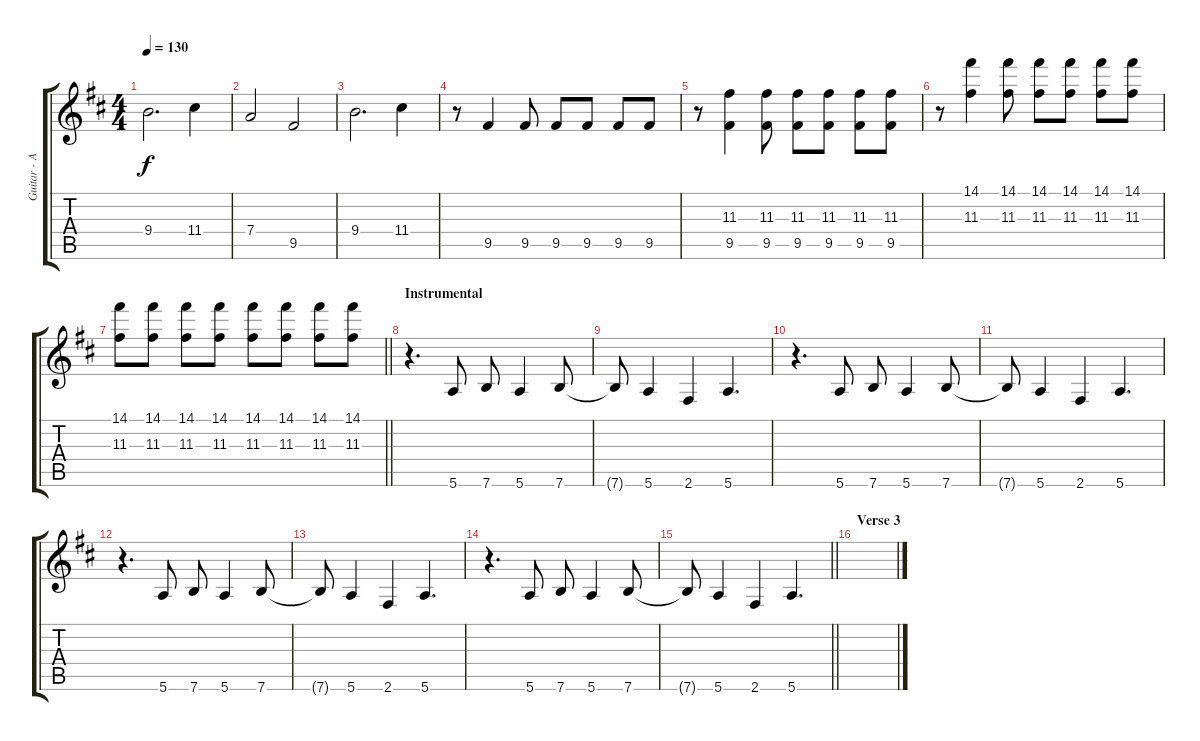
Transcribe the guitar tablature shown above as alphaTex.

\track ("Guitar - Alex Turner" "Guitar - A") {instrument overdrivenguitar}
\staff {score tabs}
\tuning (E4 B3 G3 D3 A2 E2) {hide}
\ts (4 4)
\tempo 130
\clef g2
\ks d
9.4.2{d dy f} 11.4.4 |
7.4.2 9.5.2 |
9.4.2{d} 11.4.4 |
r.8 9.5.4 9.5.8 9.5.8 9.5.8 9.5.8 9.5.8 |
r.8 (11.3 9.5).4 (11.3 9.5).8 (11.3 9.5).8 (11.3 9.5).8 (11.3 9.5).8 (11.3 9.5).8 |
r.8 (14.1 11.3).4 (14.1 11.3).8 (14.1 11.3).8 (14.1 11.3).8 (14.1 11.3).8 (14.1 11.3).8 |
\barLineRight lightlight
(14.1 11.3).8 (14.1 11.3).8 (14.1 11.3).8 (14.1 11.3).8 (14.1 11.3).8 (14.1 11.3).8 (14.1 11.3).8 (14.1 11.3).8 |
\section ("" "Instrumental")
r.4{d} 5.6.8 7.6.8 5.6.4 7.6.8 |
7.6{t}.8 5.6.4 2.6.4 5.6.4{d} |
r.4{d} 5.6.8 7.6.8 5.6.4 7.6.8 |
7.6{t}.8 5.6.4 2.6.4 5.6.4{d} |
r.4{d} 5.6.8 7.6.8 5.6.4 7.6.8 |
7.6{t}.8 5.6.4 2.6.4 5.6.4{d} |
r.4{d} 5.6.8 7.6.8 5.6.4 7.6.8 |
\barLineRight lightlight
7.6{t}.8 5.6.4 2.6.4 5.6.4{d} |
\section ("" "Verse 3")
